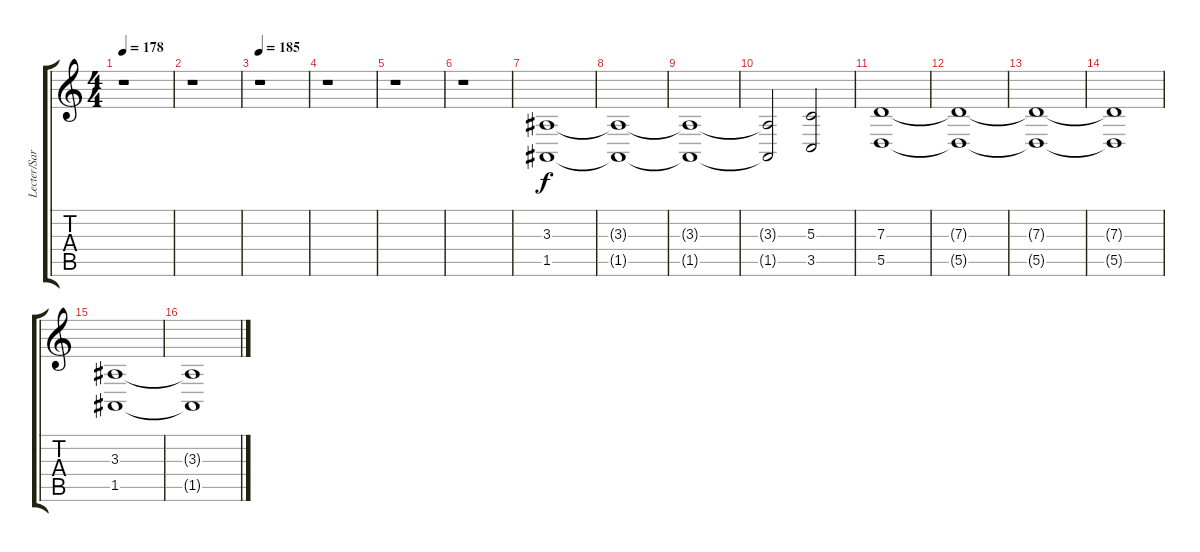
\track ("Lecter/Sarah (Keyb/Choir)" "Lecter/Sar") {instrument pad4choir}
\staff {score tabs}
\tuning (E4 B3 G3 D3 A2 D2) {hide}
\ts (4 4)
\tempo 178
\clef g2
\ks c
r.1{dy f} |
r.1 |
\tempo 185
r.1 |
r.1 |
r.1 |
r.1 |
(3.3 1.5).1 |
(3.3{t} 1.5{t}).1 |
(3.3{t} 1.5{t}).1 |
(3.3{t} 1.5{t}).2 (5.3 3.5).2 |
(7.3 5.5).1 |
(7.3{t} 5.5{t}).1 |
(7.3{t} 5.5{t}).1 |
(7.3{t} 5.5{t}).1 |
(3.3 1.5).1 |
(3.3{t} 1.5{t}).1
